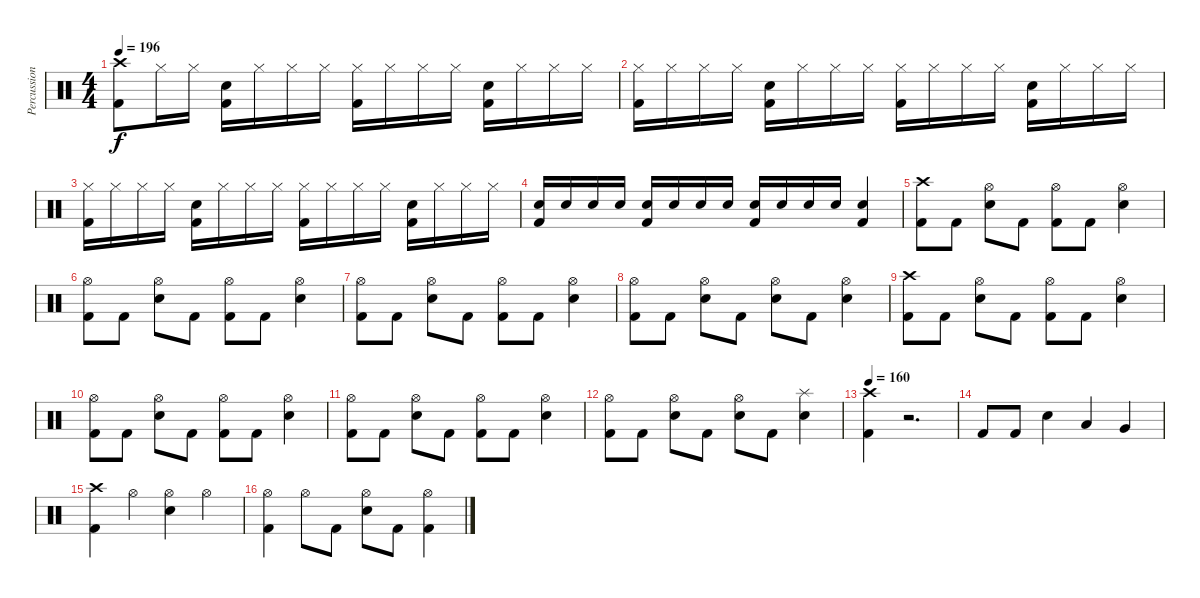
\track ("Percussion" "Percussion") {instrument percussion}
\staff {score}
\articulation defaults
\ts (4 4)
\tempo 196
\clef neutral
\ks c
("Kick (hit) 2" "Crash high (hit)").8{dy f} "Hi-Hat (closed)".16 "Hi-Hat (closed)".16 ("Kick (hit) 2" "Electric Snare (hit)").16 "Hi-Hat (closed)".16 "Hi-Hat (closed)".16 "Hi-Hat (closed)".16 ("Kick (hit) 2" "Hi-Hat (closed)").16 "Hi-Hat (closed)".16 "Hi-Hat (closed)".16 "Hi-Hat (closed)".16 ("Kick (hit) 2" "Electric Snare (hit)").16 "Hi-Hat (closed)".16 "Hi-Hat (closed)".16 "Hi-Hat (closed)".16 |
("Kick (hit) 2" "Hi-Hat (closed)").16 "Hi-Hat (closed)".16 "Hi-Hat (closed)".16 "Hi-Hat (closed)".16 ("Kick (hit) 2" "Electric Snare (hit)").16 "Hi-Hat (closed)".16 "Hi-Hat (closed)".16 "Hi-Hat (closed)".16 ("Kick (hit) 2" "Hi-Hat (closed)").16 "Hi-Hat (closed)".16 "Hi-Hat (closed)".16 "Hi-Hat (closed)".16 ("Kick (hit) 2" "Electric Snare (hit)").16 "Hi-Hat (closed)".16 "Hi-Hat (closed)".16 "Hi-Hat (closed)".16 |
("Kick (hit) 2" "Hi-Hat (closed)").16 "Hi-Hat (closed)".16 "Hi-Hat (closed)".16 "Hi-Hat (closed)".16 ("Kick (hit) 2" "Electric Snare (hit)").16 "Hi-Hat (closed)".16 "Hi-Hat (closed)".16 "Hi-Hat (closed)".16 ("Kick (hit) 2" "Hi-Hat (closed)").16 "Hi-Hat (closed)".16 "Hi-Hat (closed)".16 "Hi-Hat (closed)".16 ("Kick (hit) 2" "Electric Snare (hit)").16 "Hi-Hat (closed)".16 "Hi-Hat (closed)".16 "Hi-Hat (closed)".16 |
("Kick (hit) 2" "Electric Snare (hit)").16 "Electric Snare (hit)".16 "Electric Snare (hit)".16 "Electric Snare (hit)".16 ("Kick (hit) 2" "Electric Snare (hit)").16 "Electric Snare (hit)".16 "Electric Snare (hit)".16 "Electric Snare (hit)".16 ("Kick (hit) 2" "Electric Snare (hit)").16 "Electric Snare (hit)".16 "Electric Snare (hit)".16 "Electric Snare (hit)".16 ("Kick (hit) 2" "Electric Snare (hit)").4 |
("Kick (hit) 2" "Crash high (hit)").8 "Kick (hit) 2".8 ("Electric Snare (hit)" "Hi-Hat (open)").8 "Kick (hit) 2".8 ("Kick (hit) 2" "Hi-Hat (open)").8 "Kick (hit) 2".8 ("Electric Snare (hit)" "Hi-Hat (open)").4 |
("Kick (hit) 2" "Hi-Hat (open)").8 "Kick (hit) 2".8 ("Electric Snare (hit)" "Hi-Hat (open)").8 "Kick (hit) 2".8 ("Kick (hit) 2" "Hi-Hat (open)").8 "Kick (hit) 2".8 ("Electric Snare (hit)" "Hi-Hat (open)").4 |
("Kick (hit) 2" "Hi-Hat (open)").8 "Kick (hit) 2".8 ("Electric Snare (hit)" "Hi-Hat (open)").8 "Kick (hit) 2".8 ("Kick (hit) 2" "Hi-Hat (open)").8 "Kick (hit) 2".8 ("Electric Snare (hit)" "Hi-Hat (open)").4 |
("Kick (hit) 2" "Hi-Hat (open)").8 "Kick (hit) 2".8 ("Electric Snare (hit)" "Hi-Hat (open)").8 "Kick (hit) 2".8 ("Electric Snare (hit)" "Hi-Hat (open)").8 "Kick (hit) 2".8 ("Electric Snare (hit)" "Hi-Hat (open)").4 |
("Kick (hit) 2" "Crash high (hit)").8 "Kick (hit) 2".8 ("Electric Snare (hit)" "Hi-Hat (open)").8 "Kick (hit) 2".8 ("Kick (hit) 2" "Hi-Hat (open)").8 "Kick (hit) 2".8 ("Electric Snare (hit)" "Hi-Hat (open)").4 |
("Kick (hit) 2" "Hi-Hat (open)").8 "Kick (hit) 2".8 ("Electric Snare (hit)" "Hi-Hat (open)").8 "Kick (hit) 2".8 ("Kick (hit) 2" "Hi-Hat (open)").8 "Kick (hit) 2".8 ("Electric Snare (hit)" "Hi-Hat (open)").4 |
("Kick (hit) 2" "Hi-Hat (open)").8 "Kick (hit) 2".8 ("Electric Snare (hit)" "Hi-Hat (open)").8 "Kick (hit) 2".8 ("Kick (hit) 2" "Hi-Hat (open)").8 "Kick (hit) 2".8 ("Electric Snare (hit)" "Hi-Hat (open)").4 |
("Kick (hit) 2" "Hi-Hat (open)").8 "Kick (hit) 2".8 ("Electric Snare (hit)" "Hi-Hat (open)").8 "Kick (hit) 2".8 ("Electric Snare (hit)" "Hi-Hat (open)").8 "Kick (hit) 2".8 ("Electric Snare (hit)" "Splash (hit)").4 |
\tempo 160
("Kick (hit) 2" "Crash high (hit)").4 r.2{d} |
"Kick (hit) 2".8 "Kick (hit) 2".8 "Electric Snare (hit)".4 "Low Tom (hit)".4 "Very Low Tom (hit)".4 |
("Kick (hit) 2" "Crash high (hit)").4 "Hi-Hat (open)".4 ("Electric Snare (hit)" "Hi-Hat (open)").4 "Hi-Hat (open)".4 |
("Kick (hit) 2" "Hi-Hat (open)").4 "Hi-Hat (open)".8 "Kick (hit) 2".8 ("Electric Snare (hit)" "Hi-Hat (open)").8 "Kick (hit) 2".8 ("Kick (hit) 2" "Hi-Hat (open)").4
